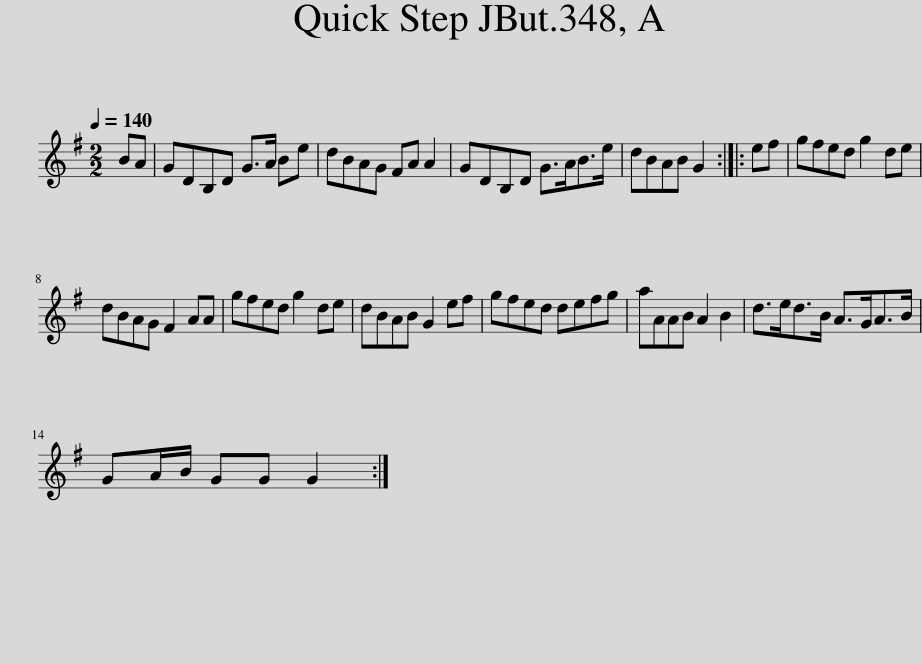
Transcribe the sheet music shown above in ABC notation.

X:1
L:1/8
Q:1/4=140
M:2/2
I:linebreak $
K:G
V:1 treble
V:1
 BA | GDB,D G>A Be | dBAG FA A2 | GDB,D G>AB>e | dBAB G2 :: %5
 ef | gfed g2 de |$ dBAG F2 AA | gfed g2 de | dBAB G2 ef | %10
 gfed defg | aAAB A2 B2 | d>ed>B A>GA>B |$ GA/B/ GG G2 :| %14
